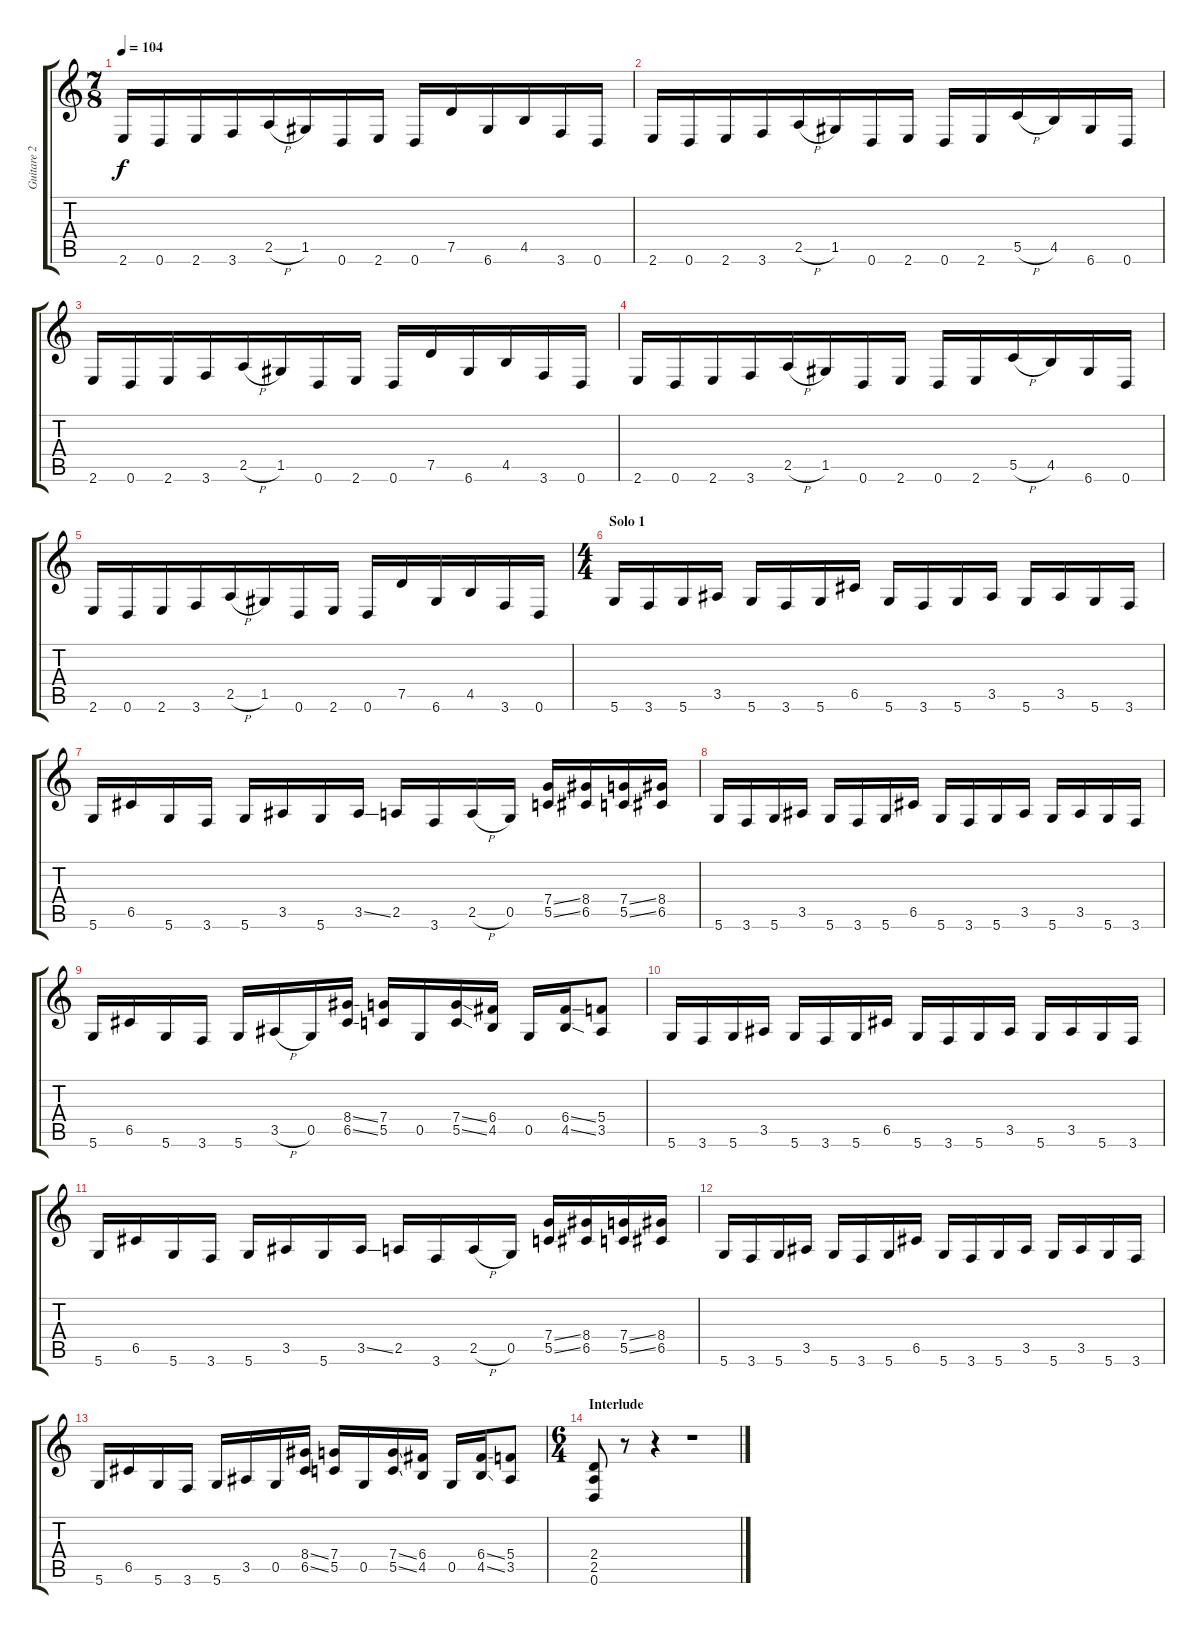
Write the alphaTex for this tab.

\track ("Guitare 2" "Guitare 2") {instrument distortionguitar}
\staff {score tabs}
\tuning (D4 A3 F3 C3 G2 D2) {hide}
\ts (7 8)
\tempo 104
\clef g2
\ks c
2.6.16{dy f} 0.6.16 2.6.16 3.6.16 2.5{h}.16 1.5.16 0.6.16 2.6.16 0.6.16 7.5.16 6.6.16 4.5.16 3.6.16 0.6.16 |
2.6.16 0.6.16 2.6.16 3.6.16 2.5{h}.16 1.5.16 0.6.16 2.6.16 0.6.16 2.6.16 5.5{h}.16 4.5.16 6.6.16 0.6.16 |
2.6.16 0.6.16 2.6.16 3.6.16 2.5{h}.16 1.5.16 0.6.16 2.6.16 0.6.16 7.5.16 6.6.16 4.5.16 3.6.16 0.6.16 |
2.6.16 0.6.16 2.6.16 3.6.16 2.5{h}.16 1.5.16 0.6.16 2.6.16 0.6.16 2.6.16 5.5{h}.16 4.5.16 6.6.16 0.6.16 |
2.6.16 0.6.16 2.6.16 3.6.16 2.5{h}.16 1.5.16 0.6.16 2.6.16 0.6.16 7.5.16 6.6.16 4.5.16 3.6.16 0.6.16 |
\ts (4 4)
\section ("" "Solo 1")
5.6.16 3.6.16 5.6.16 3.5.16 5.6.16 3.6.16 5.6.16 6.5.16 5.6.16 3.6.16 5.6.16 3.5.16 5.6.16 3.5.16 5.6.16 3.6.16 |
5.6.16 6.5.16 5.6.16 3.6.16 5.6.16 3.5.16 5.6.16 3.5{ss}.16 2.5.16 3.6.16 2.5{h}.16 0.5.16 (7.4{ss} 5.5{ss}).16 (8.4 6.5).16 (7.4{ss} 5.5{ss}).16 (8.4 6.5).16 |
5.6.16 3.6.16 5.6.16 3.5.16 5.6.16 3.6.16 5.6.16 6.5.16 5.6.16 3.6.16 5.6.16 3.5.16 5.6.16 3.5.16 5.6.16 3.6.16 |
5.6.16 6.5.16 5.6.16 3.6.16 5.6.16 3.5{h}.16 0.5.16 (8.4{ss} 6.5{ss}).16 (7.4 5.5).16 0.5.16 (7.4{ss} 5.5{ss}).16 (6.4 4.5).16 0.5.16 (6.4{ss} 4.5{ss}).16 (5.4 3.5).8 |
5.6.16 3.6.16 5.6.16 3.5.16 5.6.16 3.6.16 5.6.16 6.5.16 5.6.16 3.6.16 5.6.16 3.5.16 5.6.16 3.5.16 5.6.16 3.6.16 |
5.6.16 6.5.16 5.6.16 3.6.16 5.6.16 3.5.16 5.6.16 3.5{ss}.16 2.5.16 3.6.16 2.5{h}.16 0.5.16 (7.4{ss} 5.5{ss}).16 (8.4 6.5).16 (7.4{ss} 5.5{ss}).16 (8.4 6.5).16 |
5.6.16 3.6.16 5.6.16 3.5.16 5.6.16 3.6.16 5.6.16 6.5.16 5.6.16 3.6.16 5.6.16 3.5.16 5.6.16 3.5.16 5.6.16 3.6.16 |
5.6.16 6.5.16 5.6.16 3.6.16 5.6.16 3.5.16 0.5.16 (8.4{ss} 6.5{ss}).16 (7.4 5.5).16 0.5.16 (7.4{ss} 5.5{ss}).16 (6.4 4.5).16 0.5.16 (6.4{ss} 4.5{ss}).16 (5.4 3.5).8 |
\ts (6 4)
\section ("" "Interlude")
(2.4 2.5 0.6).8 r.8 r.4 r.1
